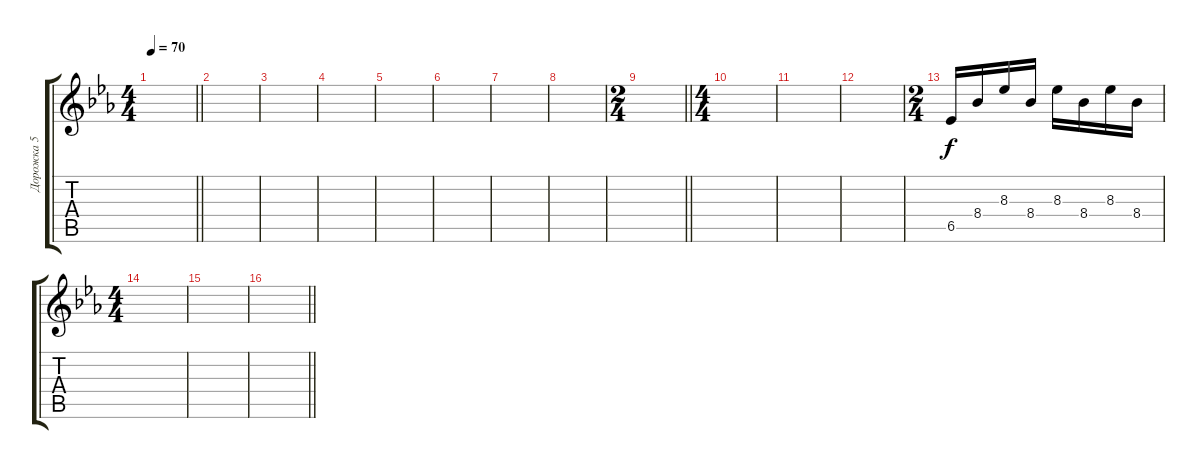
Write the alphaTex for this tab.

\track ("Дорожка 5" "Дорожка 5") {instrument electricguitarclean}
\staff {score tabs}
\tuning (E4 B3 G3 D3 A2 E2) {hide}
\ts (4 4)
\tempo 70
\clef g2
\barLineRight lightlight
\ks eb
|
|
|
|
|
|
|
|
\ts (2 4)
\barLineRight lightlight
|
\ts (4 4)
|
|
|
\ts (2 4)
6.5.16{volume 10 instrument electricguitarclean} 8.4.16 8.3.16 8.4.16 8.3.16 8.4.16 8.3.16 8.4.16 |
\ts (4 4)
|
|
\barLineRight lightlight
